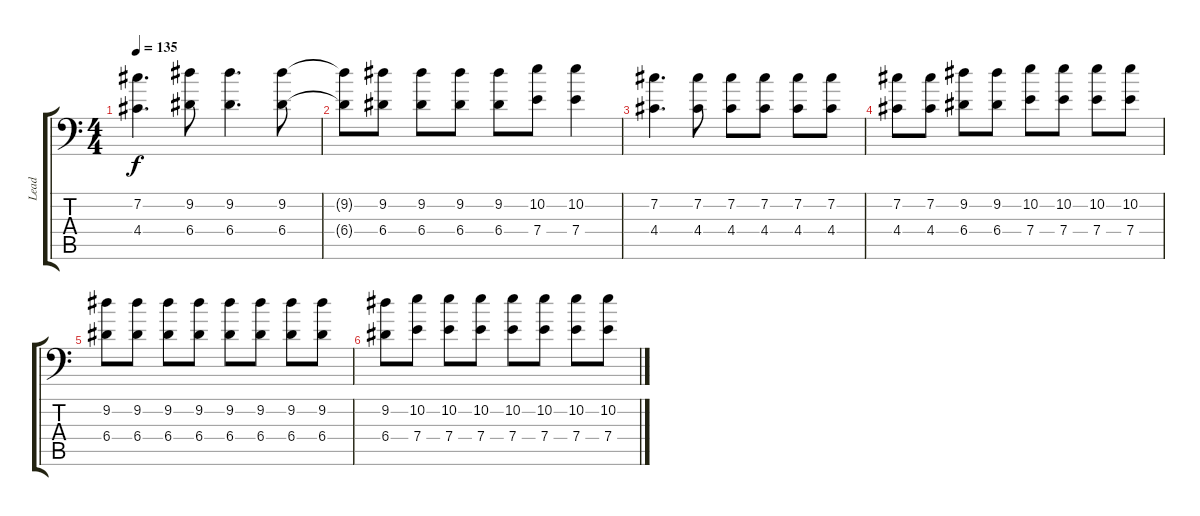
\track ("Lead" "Lead") {instrument distortionguitar}
\staff {score tabs}
\tuning (B3 Gb3 D3 A2 E2 A1) {hide}
\ts (4 4)
\tempo 135
\clef f4
\ks c
(7.2 4.4).4{d dy f balance 0} (9.2 6.4).8 (9.2 6.4).4{d} (9.2 6.4).8 |
(9.2{t} 6.4{t}).8 (9.2 6.4).8 (9.2 6.4).8 (9.2 6.4).8 (9.2 6.4).8 (10.2 7.4).8 (10.2 7.4).4 |
(7.2 4.4).4{d balance 8} (7.2 4.4).8 (7.2 4.4).8 (7.2 4.4).8 (7.2 4.4).8 (7.2 4.4).8 |
(7.2 4.4).8 (7.2 4.4).8 (9.2 6.4).8 (9.2 6.4).8 (10.2 7.4).8 (10.2 7.4).8 (10.2 7.4).8 (10.2 7.4).8 |
(9.2 6.4).8{balance 0} (9.2 6.4).8 (9.2 6.4).8 (9.2 6.4).8 (9.2 6.4).8 (9.2 6.4).8 (9.2 6.4).8 (9.2 6.4).8 |
(9.2 6.4).8 (10.2 7.4).8 (10.2 7.4).8 (10.2 7.4).8 (10.2 7.4).8 (10.2 7.4).8 (10.2 7.4).8 (10.2 7.4).8
